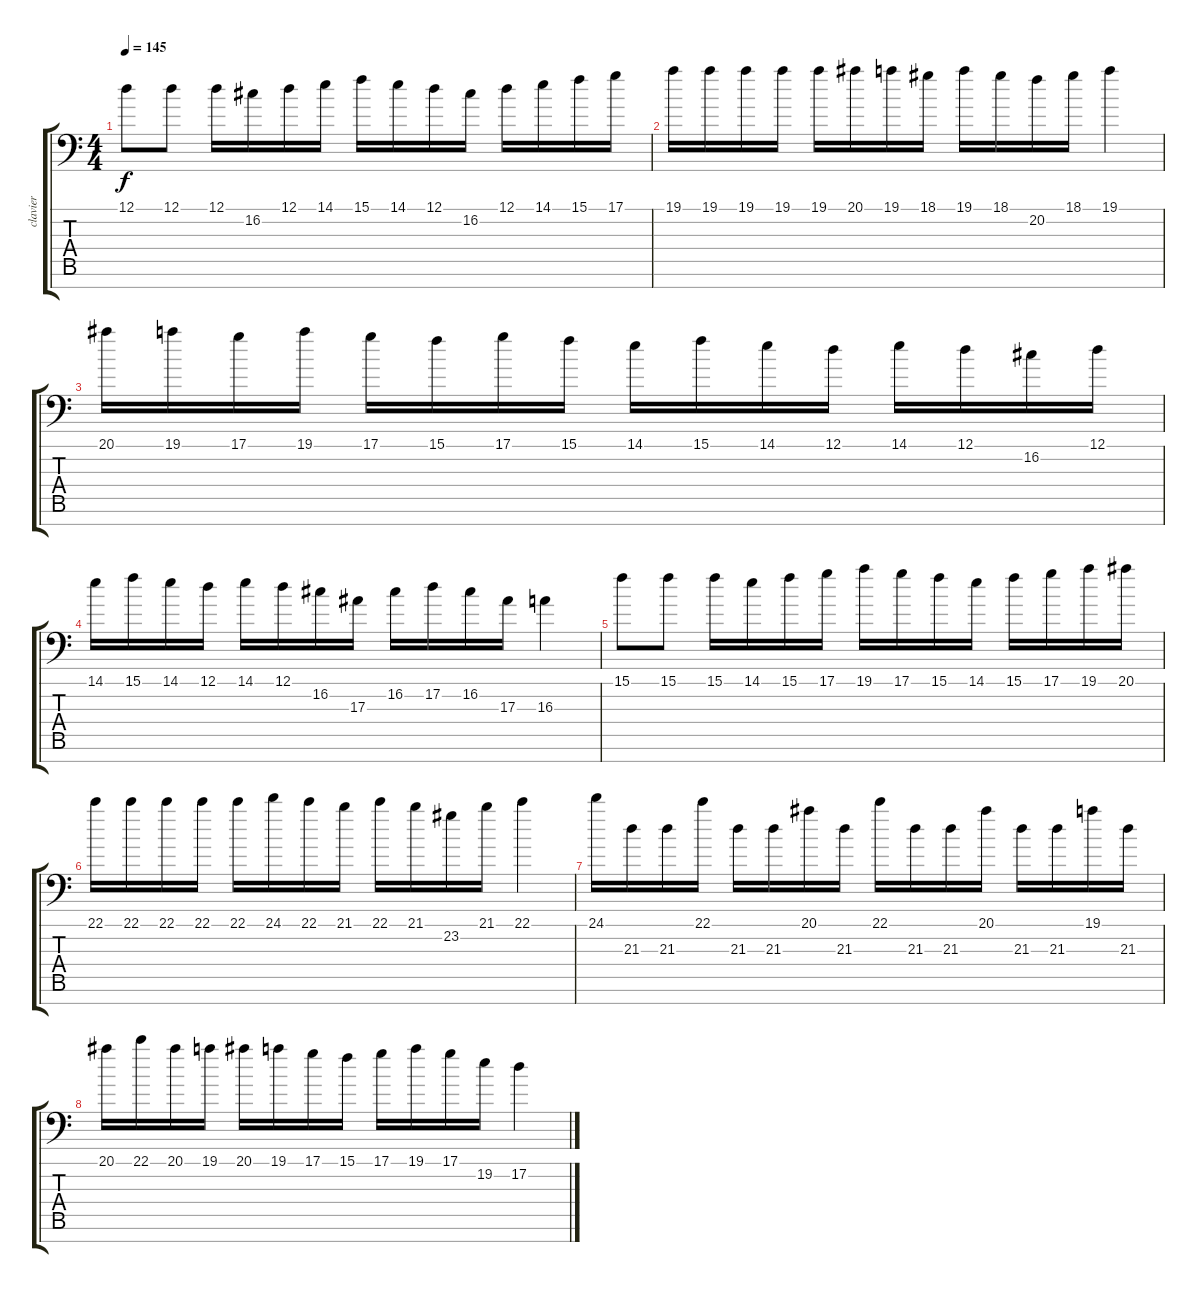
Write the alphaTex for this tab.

\track ("clavier " "clavier ") {instrument drawbarorgan}
\staff {score tabs}
\tuning (D4 A3 F3 C3 G2 D2 A1) {hide}
\ts (4 4)
\tempo 145
\clef f4
\ks c
12.1.8{dy f} 12.1.8 12.1.16 16.2.16 12.1.16 14.1.16 15.1.16 14.1.16 12.1.16 16.2.16 12.1.16 14.1.16 15.1.16 17.1.16 |
19.1.16 19.1.16 19.1.16 19.1.16 19.1.16 20.1.16 19.1.16 18.1.16 19.1.16 18.1.16 20.2.16 18.1.16 19.1.4 |
20.1.16 19.1.16 17.1.16 19.1.16 17.1.16 15.1.16 17.1.16 15.1.16 14.1.16 15.1.16 14.1.16 12.1.16 14.1.16 12.1.16 16.2.16 12.1.16 |
14.1.16 15.1.16 14.1.16 12.1.16 14.1.16 12.1.16 16.2.16 17.3.16 16.2.16 17.2.16 16.2.16 17.3.16 16.3.4 |
15.1.8 15.1.8 15.1.16 14.1.16 15.1.16 17.1.16 19.1.16 17.1.16 15.1.16 14.1.16 15.1.16 17.1.16 19.1.16 20.1.16 |
22.1.16 22.1.16 22.1.16 22.1.16 22.1.16 24.1.16 22.1.16 21.1.16 22.1.16 21.1.16 23.2.16 21.1.16 22.1.4 |
24.1.16 21.3.16 21.3.16 22.1.16 21.3.16 21.3.16 20.1.16 21.3.16 22.1.16 21.3.16 21.3.16 20.1.16 21.3.16 21.3.16 19.1.16 21.3.16 |
20.1.16 22.1.16 20.1.16 19.1.16 20.1.16 19.1.16 17.1.16 15.1.16 17.1.16 19.1.16 17.1.16 19.2.16 17.2.4
